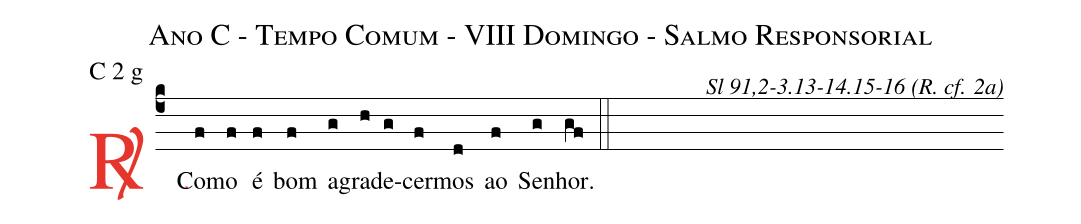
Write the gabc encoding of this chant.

name: Ano C - Tempo Comum - VIII Domingo - Salmo Responsorial;
mode: C 2 g;
commentary: Sl 91,2-3.13-14.15-16 (R. cf. 2a);
%%
(c4)

<c><sp>R/</sp>.</c>() Co(f)mo(f) é(f) bom(f) a(g)gra(h)de(g)cer(f)mos(d) ao(f) Se(g)nhor.(gf)

(::)
